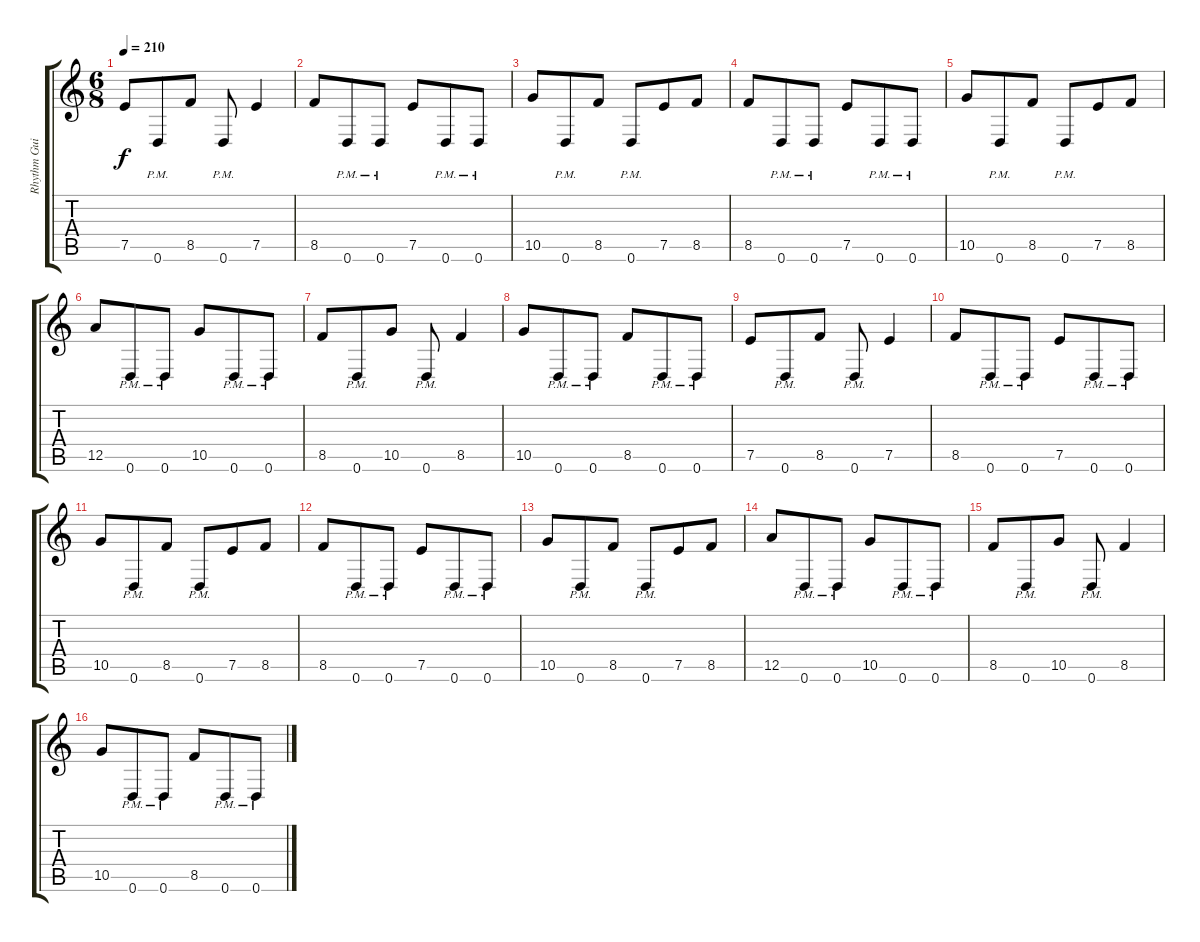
\track ("Rhythm Guitar I" "Rhythm Gui") {instrument distortionguitar}
\staff {score tabs}
\tuning (E4 B3 G3 D3 A2 D2) {hide}
\ts (6 8)
\tempo 210
\clef g2
\ks c
7.5.8{dy f} 0.6{pm}.8 8.5.8 0.6{pm}.8 7.5.4 |
8.5.8 0.6{pm}.8 0.6{pm}.8 7.5.8 0.6{pm}.8 0.6{pm}.8 |
10.5.8 0.6{pm}.8 8.5.8 0.6{pm}.8 7.5.8 8.5.8 |
8.5.8 0.6{pm}.8 0.6{pm}.8 7.5.8 0.6{pm}.8 0.6{pm}.8 |
10.5.8 0.6{pm}.8 8.5.8 0.6{pm}.8 7.5.8 8.5.8 |
12.5.8 0.6{pm}.8 0.6{pm}.8 10.5.8 0.6{pm}.8 0.6{pm}.8 |
8.5.8 0.6{pm}.8 10.5.8 0.6{pm}.8 8.5.4 |
10.5.8 0.6{pm}.8 0.6{pm}.8 8.5.8 0.6{pm}.8 0.6{pm}.8 |
7.5.8 0.6{pm}.8 8.5.8 0.6{pm}.8 7.5.4 |
8.5.8 0.6{pm}.8 0.6{pm}.8 7.5.8 0.6{pm}.8 0.6{pm}.8 |
10.5.8 0.6{pm}.8 8.5.8 0.6{pm}.8 7.5.8 8.5.8 |
8.5.8 0.6{pm}.8 0.6{pm}.8 7.5.8 0.6{pm}.8 0.6{pm}.8 |
10.5.8 0.6{pm}.8 8.5.8 0.6{pm}.8 7.5.8 8.5.8 |
12.5.8 0.6{pm}.8 0.6{pm}.8 10.5.8 0.6{pm}.8 0.6{pm}.8 |
8.5.8 0.6{pm}.8 10.5.8 0.6{pm}.8 8.5.4 |
10.5.8 0.6{pm}.8 0.6{pm}.8 8.5.8 0.6{pm}.8 0.6{pm}.8
